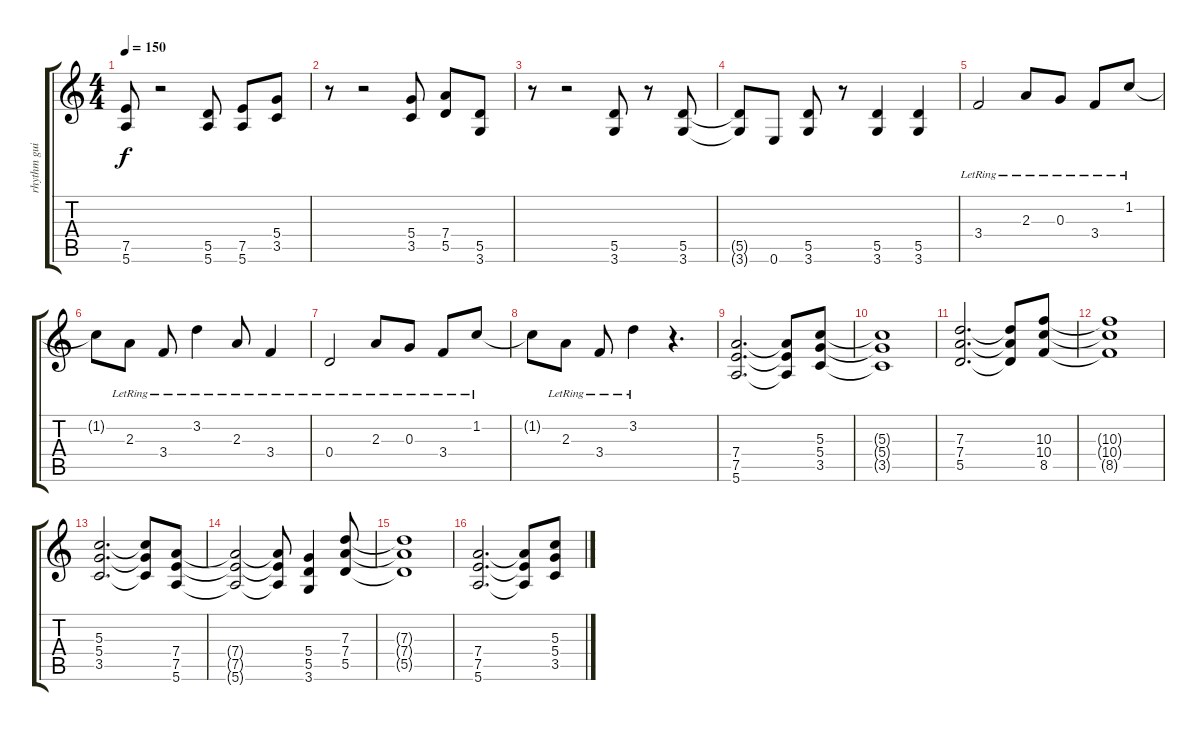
\track ("rhythm guitar" "rhythm gui") {instrument overdrivenguitar}
\staff {score tabs}
\tuning (E4 B3 G3 D3 A2 E2) {hide}
\ts (4 4)
\tempo 150
\clef g2
\ks c
(7.5 5.6).8{dy f} r.2 (5.5 5.6).8 (7.5 5.6).8 (5.4 3.5).8 |
r.8 r.2 (5.4 3.5).8 (7.4 5.5).8 (5.5 3.6).8 |
r.8 r.2 (5.5 3.6).8 r.8 (5.5 3.6).8 |
(5.5{t} 3.6{t}).8 0.6.8 (5.5 3.6).8 r.8 (5.5 3.6).4 (5.5 3.6).4 |
3.4{lr}.2 2.3{lr}.8 0.3{lr}.8 3.4{lr}.8 1.2{lr}.8 |
1.2{t}.8 2.3{lr}.8 3.4{lr}.8 3.2{lr}.4 2.3{lr}.8 3.4{lr}.4 |
0.4{lr}.2 2.3{lr}.8 0.3{lr}.8 3.4{lr}.8 1.2{lr}.8 |
1.2{t}.8 2.3{lr}.8 3.4{lr}.8 3.2{lr}.4 r.4{d} |
(7.4 7.5 5.6).2{d} (7.4{t} 7.5{t} 5.6{t}).8 (5.3 5.4 3.5).8 |
(5.3{t} 5.4{t} 3.5{t}).1 |
(7.3 7.4 5.5).2{d} (7.3{t} 7.4{t} 5.5{t}).8 (10.3 10.4 8.5).8 |
(10.3{t} 10.4{t} 8.5{t}).1 |
(5.3 5.4 3.5).2{d} (5.3{t} 5.4{t} 3.5{t}).8 (7.4 7.5 5.6).8 |
(7.4{t} 7.5{t} 5.6{t}).2 (7.4{t} 7.5{t} 5.6{t}).8 (5.4 5.5 3.6).4 (7.3 7.4 5.5).8 |
(7.3{t} 7.4{t} 5.5{t}).1 |
(7.4 7.5 5.6).2{d} (7.4{t} 7.5{t} 5.6{t}).8 (5.3 5.4 3.5).8
